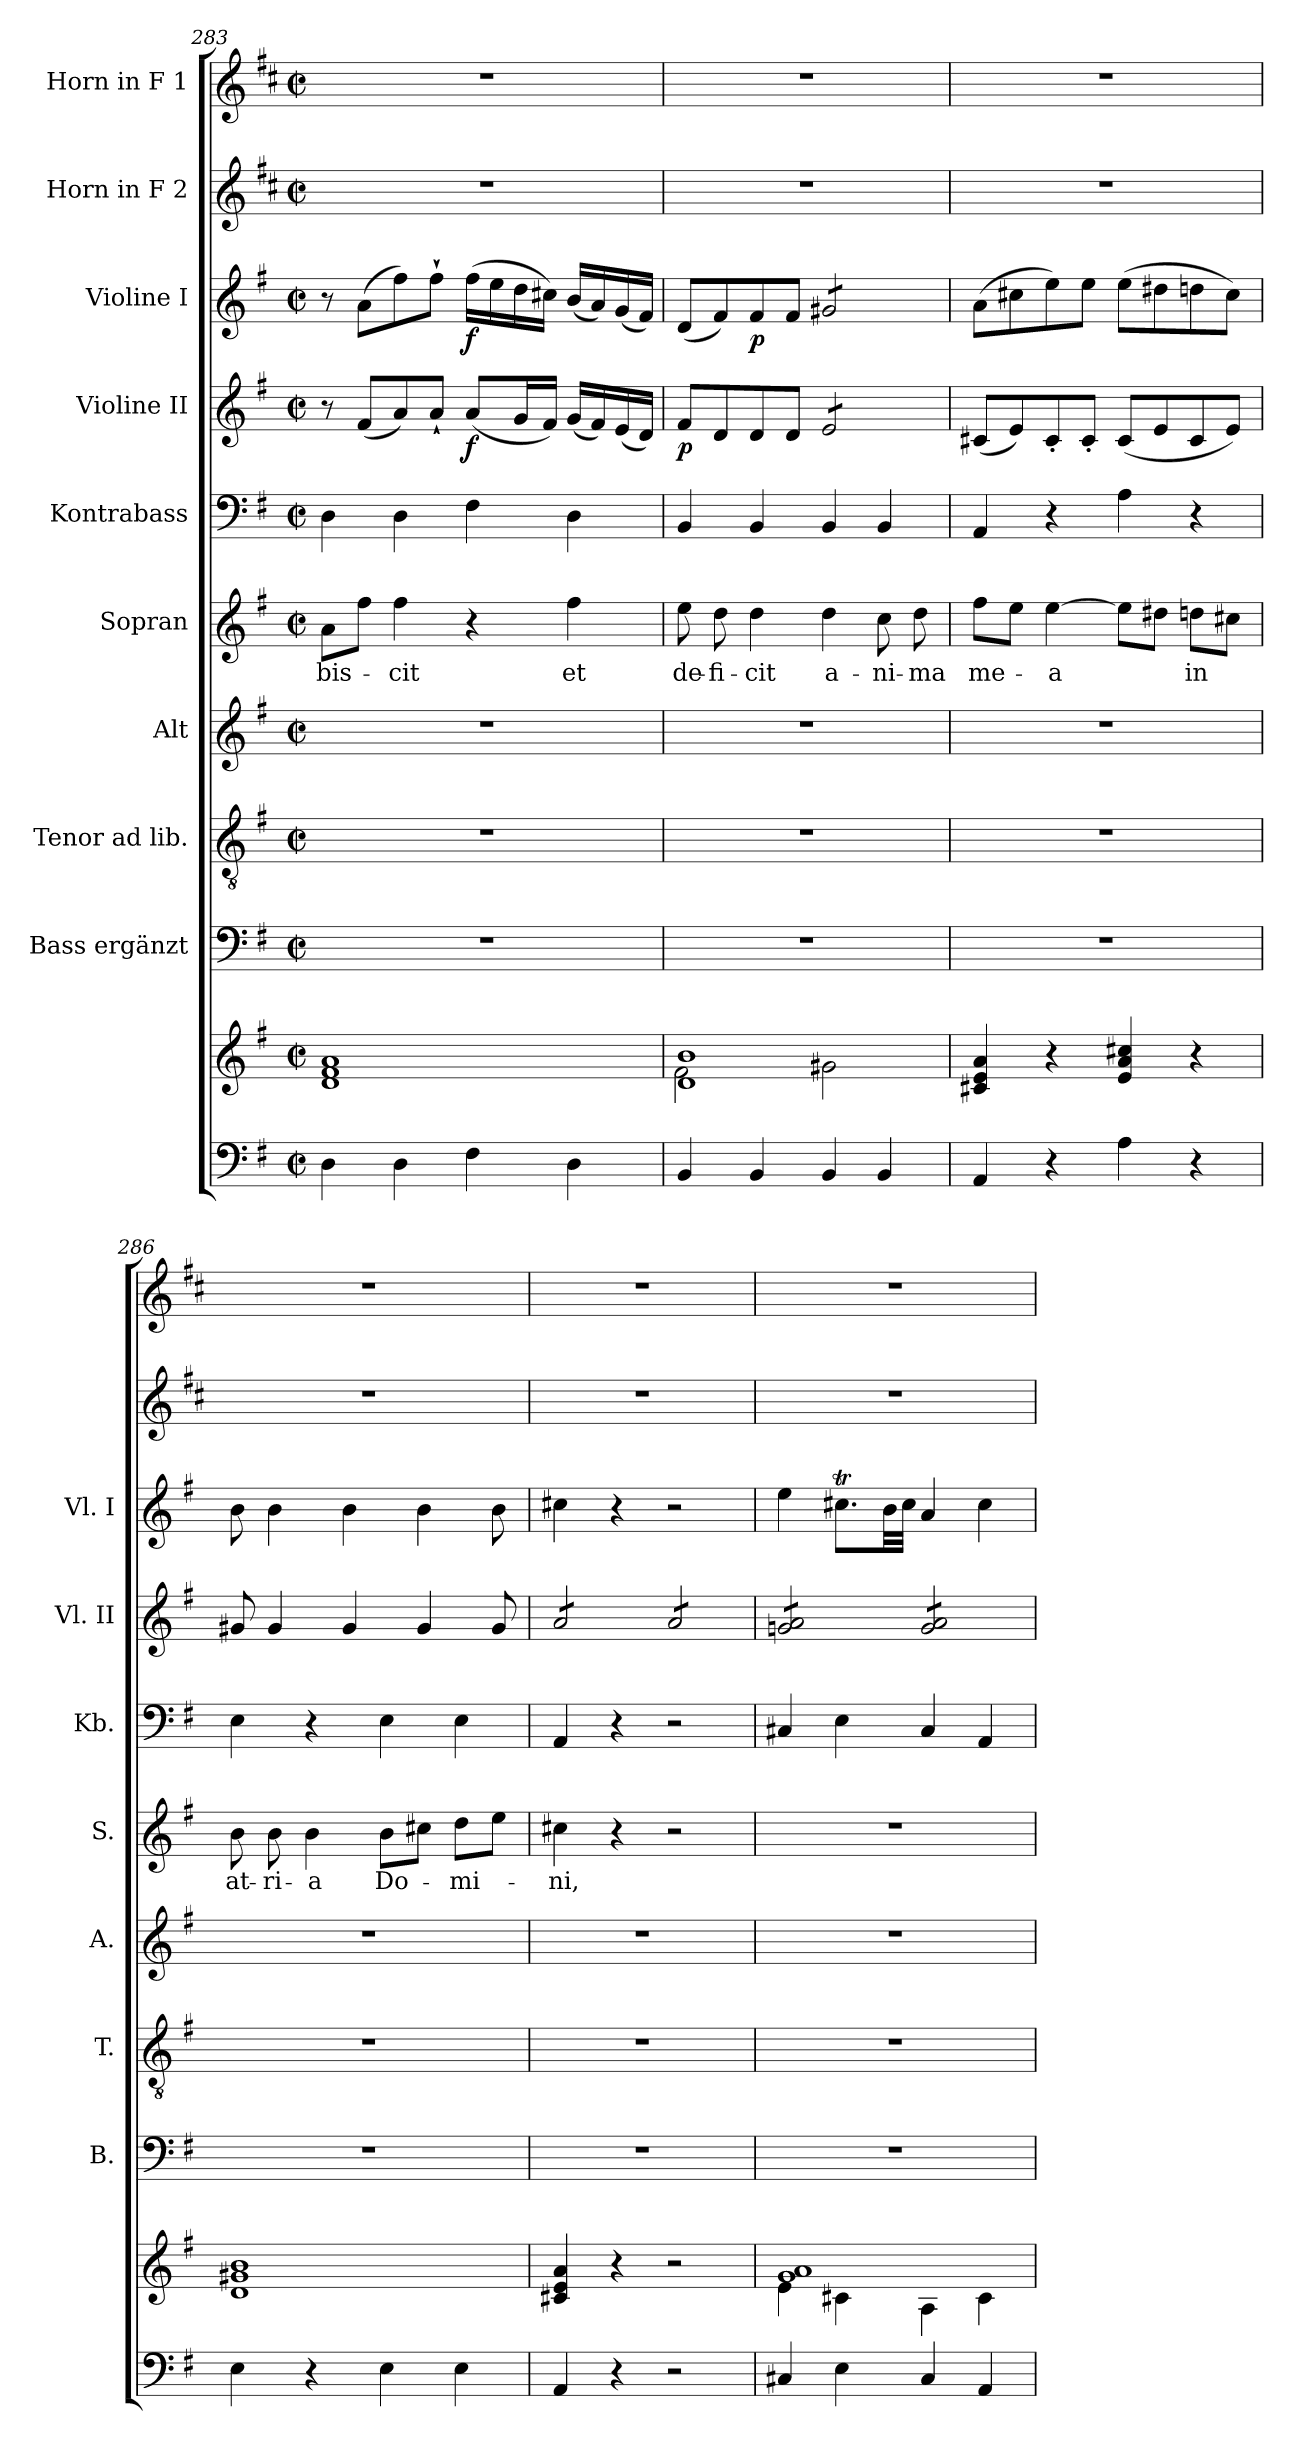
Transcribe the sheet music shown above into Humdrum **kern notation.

**kern	**kern	**kern	**kern	**kern	**kern	**text	**kern	**kern	**dynam	**kern	**dynam	**kern	**kern
*part10	*part10	*part9	*part8	*part7	*part6	*part6	*part5	*part4	*part4	*part3	*part3	*part2	*part1
*staff11	*staff10	*staff9	*staff8	*staff7	*staff6	*staff6	*staff5	*staff4	*staff4	*staff3	*staff3	*staff2	*staff1
*	*	*I"Bass ergänzt	*I"Tenor ad lib.	*I"Alt	*I"Sopran	*	*I"Kontrabass	*I"Violine II	*	*I"Violine I	*	*I"Horn in F 2	*I"Horn in F 1
*	*	*I'B.	*I'T.	*I'A.	*I'S.	*	*I'Kb.	*I'Vl. II	*	*I'Vl. I	*	*	*
*clefF4	*clefG2	*clefF4	*clefGv2	*clefG2	*clefG2	*	*clefF4	*clefG2	*	*clefG2	*	*clefG2	*clefG2
*	*	*	*	*	*	*	*ITrd7c12	*	*	*	*	*ITrd4c7	*ITrd4c7
*k[f#]	*k[f#]	*k[f#]	*k[f#]	*k[f#]	*k[f#]	*	*k[f#]	*k[f#]	*	*k[f#]	*	*k[f#]	*k[f#]
*G:	*G:	*G:	*G:	*G:	*G:	*	*G:	*G:	*	*G:	*	*G:	*G:
*M2/2	*M2/2	*M2/2	*M2/2	*M2/2	*M2/2	*	*M2/2	*M2/2	*	*M2/2	*	*M2/2	*M2/2
*met(c|)	*met(c|)	*met(c|)	*met(c|)	*met(c|)	*met(c|)	*	*met(c|)	*met(c|)	*	*met(c|)	*	*met(c|)	*met(c|)
=283	=283	=283	=283	=283	=283	=283	=283	=283	=283	=283	=283	=283	=283
!	!	!	!	!	!	!LO:LY:b	!	!	!	!	!	!	!
4D\	1d 1f# 1a	1r	1r	1r	8a\L	-bis-	4DD\	8r	.	8r	.	1r	1r
.	.	.	.	.	8ff#\J	.	.	(<8f#/L	.	(>8a\L	.	.	.
!	!	!	!	!	!	!LO:LY:b	!	!	!	!	!	!	!
4D\	.	.	.	.	4ff#\	-cit	4DD\	8a/)	.	8ff#\)	.	.	.
.	.	.	.	.	.	.	.	8a`</J	.	8ff#`>\J	.	.	.
!	!	!	!	!	!	!	!	!	!LO:DY:b	!	!LO:DY:b	!	!
4F#\	.	.	.	.	4r	.	4FF#\	(<8a/L	f	(>16ff#\LL	f	.	.
.	.	.	.	.	.	.	.	.	.	16ee\	.	.	.
.	.	.	.	.	.	.	.	16g/L	.	16dd\	.	.	.
.	.	.	.	.	.	.	.	16f#/JJ)	.	16cc#X\JJ)	.	.	.
!	!	!	!	!	!	!LO:LY:b	!	!	!	!	!	!	!
4D\	.	.	.	.	4ff#\	et	4DD\	(<16g/LL	.	(<16b/LL	.	.	.
.	.	.	.	.	.	.	.	16f#/)	.	16a/)	.	.	.
.	.	.	.	.	.	.	.	(<16e/	.	(<16g/	.	.	.
.	.	.	.	.	.	.	.	16d/JJ)	.	16f#/JJ)	.	.	.
!!LO:PB:g=z
=284	=284	=284	=284	=284	=284	=284	=284	=284	=284	=284	=284	=284	=284
*	*^	*	*	*	*	*	*	*	*	*	*	*	*
!	!	!	!	!	!	!	!LO:LY:b	!	!	!LO:DY:b	!	!	!	!
4BB/	1d 1b	2f#\	1r	1r	1r	8ee\	de-	4BBB/	8f#/L	p	(<8d/L	.	1r	1r
!	!	!	!	!	!	!	!LO:LY:b	!	!	!	!	!	!	!
.	.	.	.	.	.	8dd\	-fi-	.	8d/	.	8f#/)	.	.	.
!	!	!	!	!	!	!	!LO:LY:b	!	!	!	!	!LO:DY:b	!	!
4BB/	.	.	.	.	.	4dd\	-cit	4BBB/	8d/	.	8f#/	p	.	.
.	.	.	.	.	.	.	.	.	8d/J	.	8f#/J	.	.	.
!	!	!	!	!	!	!	!LO:LY:b	!	!	!	!	!	!	!
*	*	*	*	*	*	*	*	*	*tremolo	*	*	*	*	*
*	*	*	*	*	*	*	*	*	*	*	*tremolo	*	*	*
4BB/	.	2g#X\	.	.	.	4dd\	a-	4BBB/	8e/L	.	8g#X/L	.	.	.
.	.	.	.	.	.	.	.	.	8e/	.	8g#X/	.	.	.
!	!	!	!	!	!	!	!LO:LY:b	!	!	!	!	!	!	!
4BB/	.	.	.	.	.	8cc\	-ni-	4BBB/	8e/	.	8g#X/	.	.	.
!	!	!	!	!	!	!	!LO:LY:b	!	!	!	!	!	!	!
.	.	.	.	.	.	8dd\	-ma	.	8e/J	.	8g#X/J	.	.	.
*	*	*	*	*	*	*	*	*	*	*	*Xtremolo	*	*	*
*	*	*	*	*	*	*	*	*	*Xtremolo	*	*	*	*	*
*	*v	*v	*	*	*	*	*	*	*	*	*	*	*	*
=285	=285	=285	=285	=285	=285	=285	=285	=285	=285	=285	=285	=285	=285
!	!	!	!	!	!	!LO:LY:b	!	!	!	!	!	!	!
4AA/	4c#X/ 4e/ 4a/	1r	1r	1r	8ff#\L	me-	4AAA/	(<8c#X/L	.	(>8a\L	.	1r	1r
.	.	.	.	.	8ee\J	.	.	8e/)	.	8cc#X\	.	.	.
!	!	!	!	!	!	!LO:LY:b	!	!	!	!	!	!	!
4r	4r	.	.	.	[4ee\	-a	4r	8c#'</	.	8ee\)	.	.	.
.	.	.	.	.	.	.	.	8c#'</J	.	8ee\J	.	.	.
4A\	4e/ 4a/ 4cc#X/	.	.	.	8ee\L]	.	4AA\	(<8c#/L	.	(>8ee\L	.	.	.
.	.	.	.	.	8dd#X\J	.	.	8e/	.	8dd#X\	.	.	.
!	!	!	!	!	!	!LO:LY:b	!	!	!	!	!	!	!
4r	4r	.	.	.	8ddn\L	in	4r	8c#/	.	8ddn\	.	.	.
.	.	.	.	.	8cc#X\J	.	.	8e/J)	.	8cc#\J)	.	.	.
=286	=286	=286	=286	=286	=286	=286	=286	=286	=286	=286	=286	=286	=286
!	!	!	!	!	!	!LO:LY:b	!	!	!	!	!	!	!
4E\	1d 1g#X 1b	1r	1r	1r	8b\	at-	4EE\	8g#X/	.	8b\	.	1r	1r
!	!	!	!	!	!	!LO:LY:b	!	!	!	!	!	!	!
.	.	.	.	.	8b\	-ri-	.	4g#/	.	4b\	.	.	.
!	!	!	!	!	!	!LO:LY:b	!	!	!	!	!	!	!
4r	.	.	.	.	4b\	-a	4r	.	.	.	.	.	.
.	.	.	.	.	.	.	.	4g#/	.	4b\	.	.	.
!	!	!	!	!	!	!LO:LY:b	!	!	!	!	!	!	!
4E\	.	.	.	.	8b\L	Do-	4EE\	.	.	.	.	.	.
.	.	.	.	.	8cc#X\J	.	.	4g#/	.	4b\	.	.	.
!	!	!	!	!	!	!LO:LY:b	!	!	!	!	!	!	!
4E\	.	.	.	.	8dd\L	-mi-	4EE\	.	.	.	.	.	.
.	.	.	.	.	8ee\J	.	.	8g#/	.	8b\	.	.	.
=287	=287	=287	=287	=287	=287	=287	=287	=287	=287	=287	=287	=287	=287
!	!	!	!	!	!	!LO:LY:b	!	!	!	!	!	!	!
*	*	*	*	*	*	*	*	*tremolo	*	*	*	*	*
4AA/	4c#X/ 4e/ 4a/	1r	1r	1r	4cc#X\	-ni,	4AAA/	8a/L	.	4cc#X\	.	1r	1r
.	.	.	.	.	.	.	.	8a/	.	.	.	.	.
4r	4r	.	.	.	4r	.	4r	8a/	.	4r	.	.	.
.	.	.	.	.	.	.	.	8a/J	.	.	.	.	.
2r	2r	.	.	.	2r	.	2r	8a/L	.	2r	.	.	.
.	.	.	.	.	.	.	.	8a/	.	.	.	.	.
.	.	.	.	.	.	.	.	8a/	.	.	.	.	.
.	.	.	.	.	.	.	.	8a/J	.	.	.	.	.
!!LO:PB:g=z
=288	=288	=288	=288	=288	=288	=288	=288	=288	=288	=288	=288	=288	=288
*	*^	*	*	*	*	*	*	*	*	*	*	*	*
4C#X/	1g 1a	4e\	1r	1r	1r	1r	.	4CC#X/	8gn/ 8a/L	.	4ee\	.	1r	1r
.	.	.	.	.	.	.	.	.	8gn/ 8a/	.	.	.	.	.
4E\	.	4c#X\	.	.	.	.	.	4EE\	8gn/ 8a/	.	8.cc#Xt\L	.	.	.
.	.	.	.	.	.	.	.	.	8gn/ 8a/J	.	.	.	.	.
.	.	.	.	.	.	.	.	.	.	.	32b\LL	.	.	.
.	.	.	.	.	.	.	.	.	.	.	32cc#\JJJ	.	.	.
4C#/	.	4A\	.	.	.	.	.	4CC#/	8g/ 8a/L	.	4a/	.	.	.
.	.	.	.	.	.	.	.	.	8g/ 8a/	.	.	.	.	.
4AA/	.	4c#\	.	.	.	.	.	4AAA/	8g/ 8a/	.	4cc#\	.	.	.
.	.	.	.	.	.	.	.	.	8g/ 8a/J	.	.	.	.	.
*	*	*	*	*	*	*	*	*	*Xtremolo	*	*	*	*	*
*	*v	*v	*	*	*	*	*	*	*	*	*	*	*	*
=	=	=	=	=	=	=	=	=	=	=	=	=	=
*-	*-	*-	*-	*-	*-	*-	*-	*-	*-	*-	*-	*-	*-
